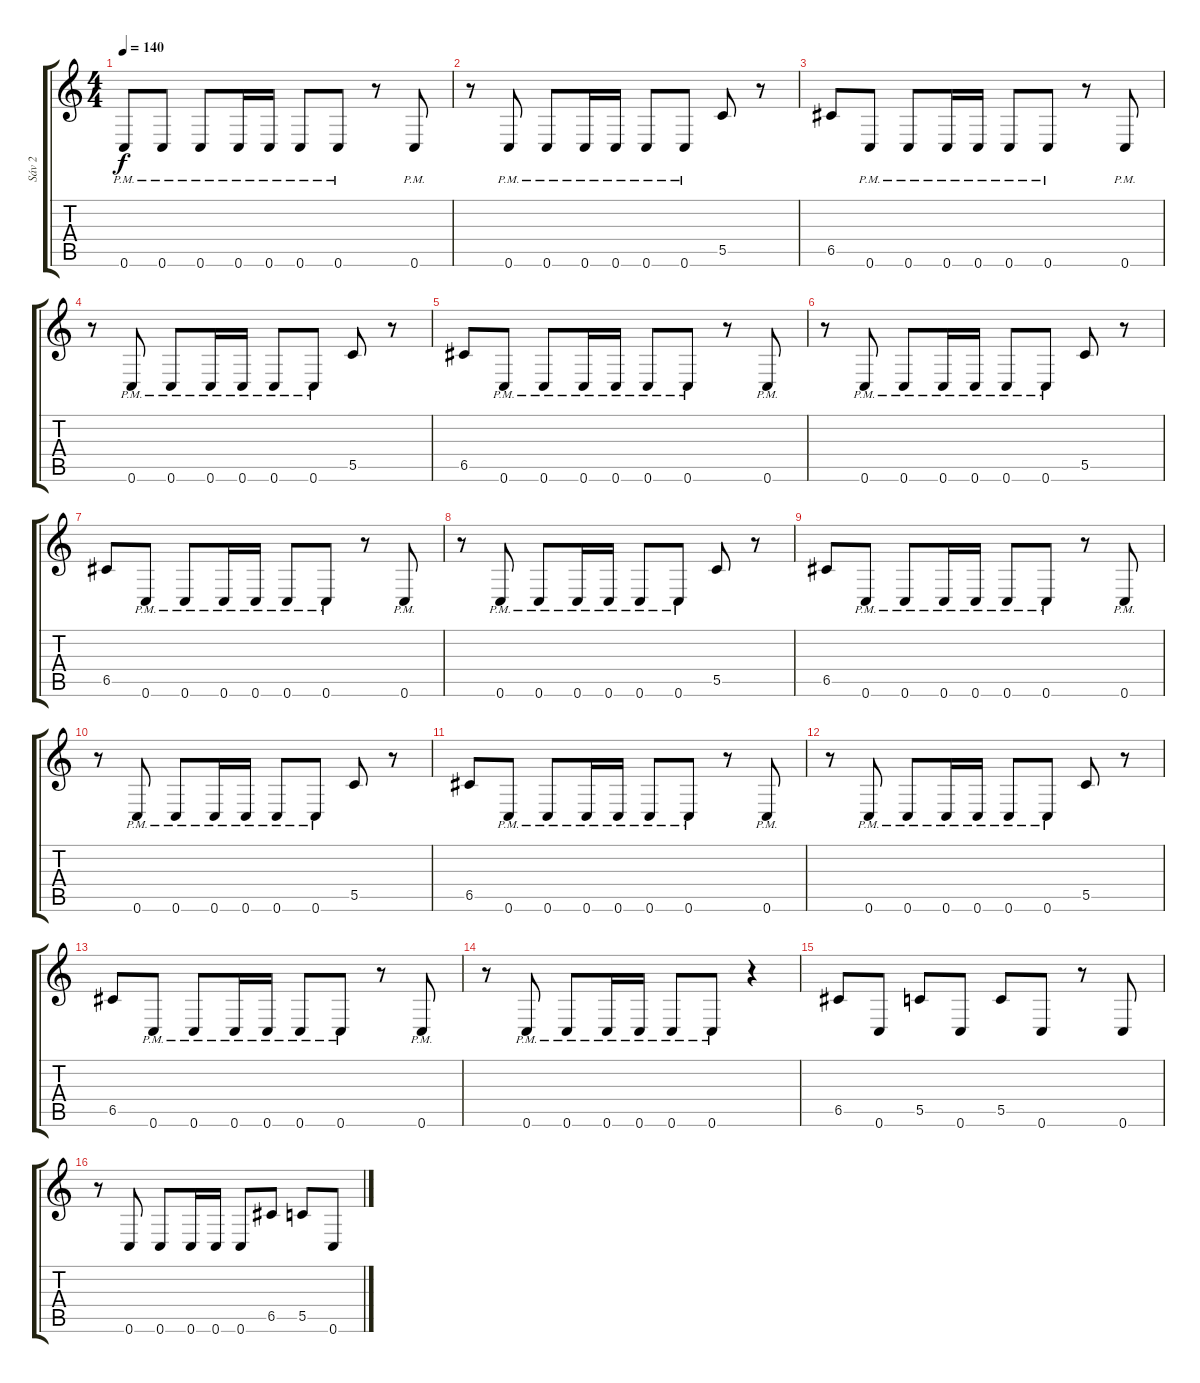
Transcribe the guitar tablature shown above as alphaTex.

\track ("Sáv 2" "Sáv 2") {instrument distortionguitar}
\staff {score tabs}
\tuning (D4 A3 F3 C3 G2 C2) {hide}
\ts (4 4)
\tempo 140
\clef g2
\ks c
0.6{pm}.8{dy f} 0.6{pm}.8 0.6{pm}.8 0.6{pm}.16 0.6{pm}.16 0.6{pm}.8 0.6{pm}.8 r.8 0.6{pm}.8 |
r.8 0.6{pm}.8 0.6{pm}.8 0.6{pm}.16 0.6{pm}.16 0.6{pm}.8 0.6{pm}.8 5.5.8 r.8 |
6.5.8 0.6{pm}.8 0.6{pm}.8 0.6{pm}.16 0.6{pm}.16 0.6{pm}.8 0.6{pm}.8 r.8 0.6{pm}.8 |
r.8 0.6{pm}.8 0.6{pm}.8 0.6{pm}.16 0.6{pm}.16 0.6{pm}.8 0.6{pm}.8 5.5.8 r.8 |
6.5.8 0.6{pm}.8 0.6{pm}.8 0.6{pm}.16 0.6{pm}.16 0.6{pm}.8 0.6{pm}.8 r.8 0.6{pm}.8 |
r.8 0.6{pm}.8 0.6{pm}.8 0.6{pm}.16 0.6{pm}.16 0.6{pm}.8 0.6{pm}.8 5.5.8 r.8 |
6.5.8 0.6{pm}.8 0.6{pm}.8 0.6{pm}.16 0.6{pm}.16 0.6{pm}.8 0.6{pm}.8 r.8 0.6{pm}.8 |
r.8 0.6{pm}.8 0.6{pm}.8 0.6{pm}.16 0.6{pm}.16 0.6{pm}.8 0.6{pm}.8 5.5.8 r.8 |
6.5.8 0.6{pm}.8 0.6{pm}.8 0.6{pm}.16 0.6{pm}.16 0.6{pm}.8 0.6{pm}.8 r.8 0.6{pm}.8 |
r.8 0.6{pm}.8 0.6{pm}.8 0.6{pm}.16 0.6{pm}.16 0.6{pm}.8 0.6{pm}.8 5.5.8 r.8 |
6.5.8 0.6{pm}.8 0.6{pm}.8 0.6{pm}.16 0.6{pm}.16 0.6{pm}.8 0.6{pm}.8 r.8 0.6{pm}.8 |
r.8 0.6{pm}.8 0.6{pm}.8 0.6{pm}.16 0.6{pm}.16 0.6{pm}.8 0.6{pm}.8 5.5.8 r.8 |
6.5.8 0.6{pm}.8 0.6{pm}.8 0.6{pm}.16 0.6{pm}.16 0.6{pm}.8 0.6{pm}.8 r.8 0.6{pm}.8 |
r.8 0.6{pm}.8 0.6{pm}.8 0.6{pm}.16 0.6{pm}.16 0.6{pm}.8 0.6{pm}.8 r.4 |
6.5.8 0.6.8 5.5.8 0.6.8 5.5.8 0.6.8 r.8 0.6.8 |
r.8 0.6.8 0.6.8 0.6.16 0.6.16 0.6.8 6.5.8 5.5.8 0.6.8
